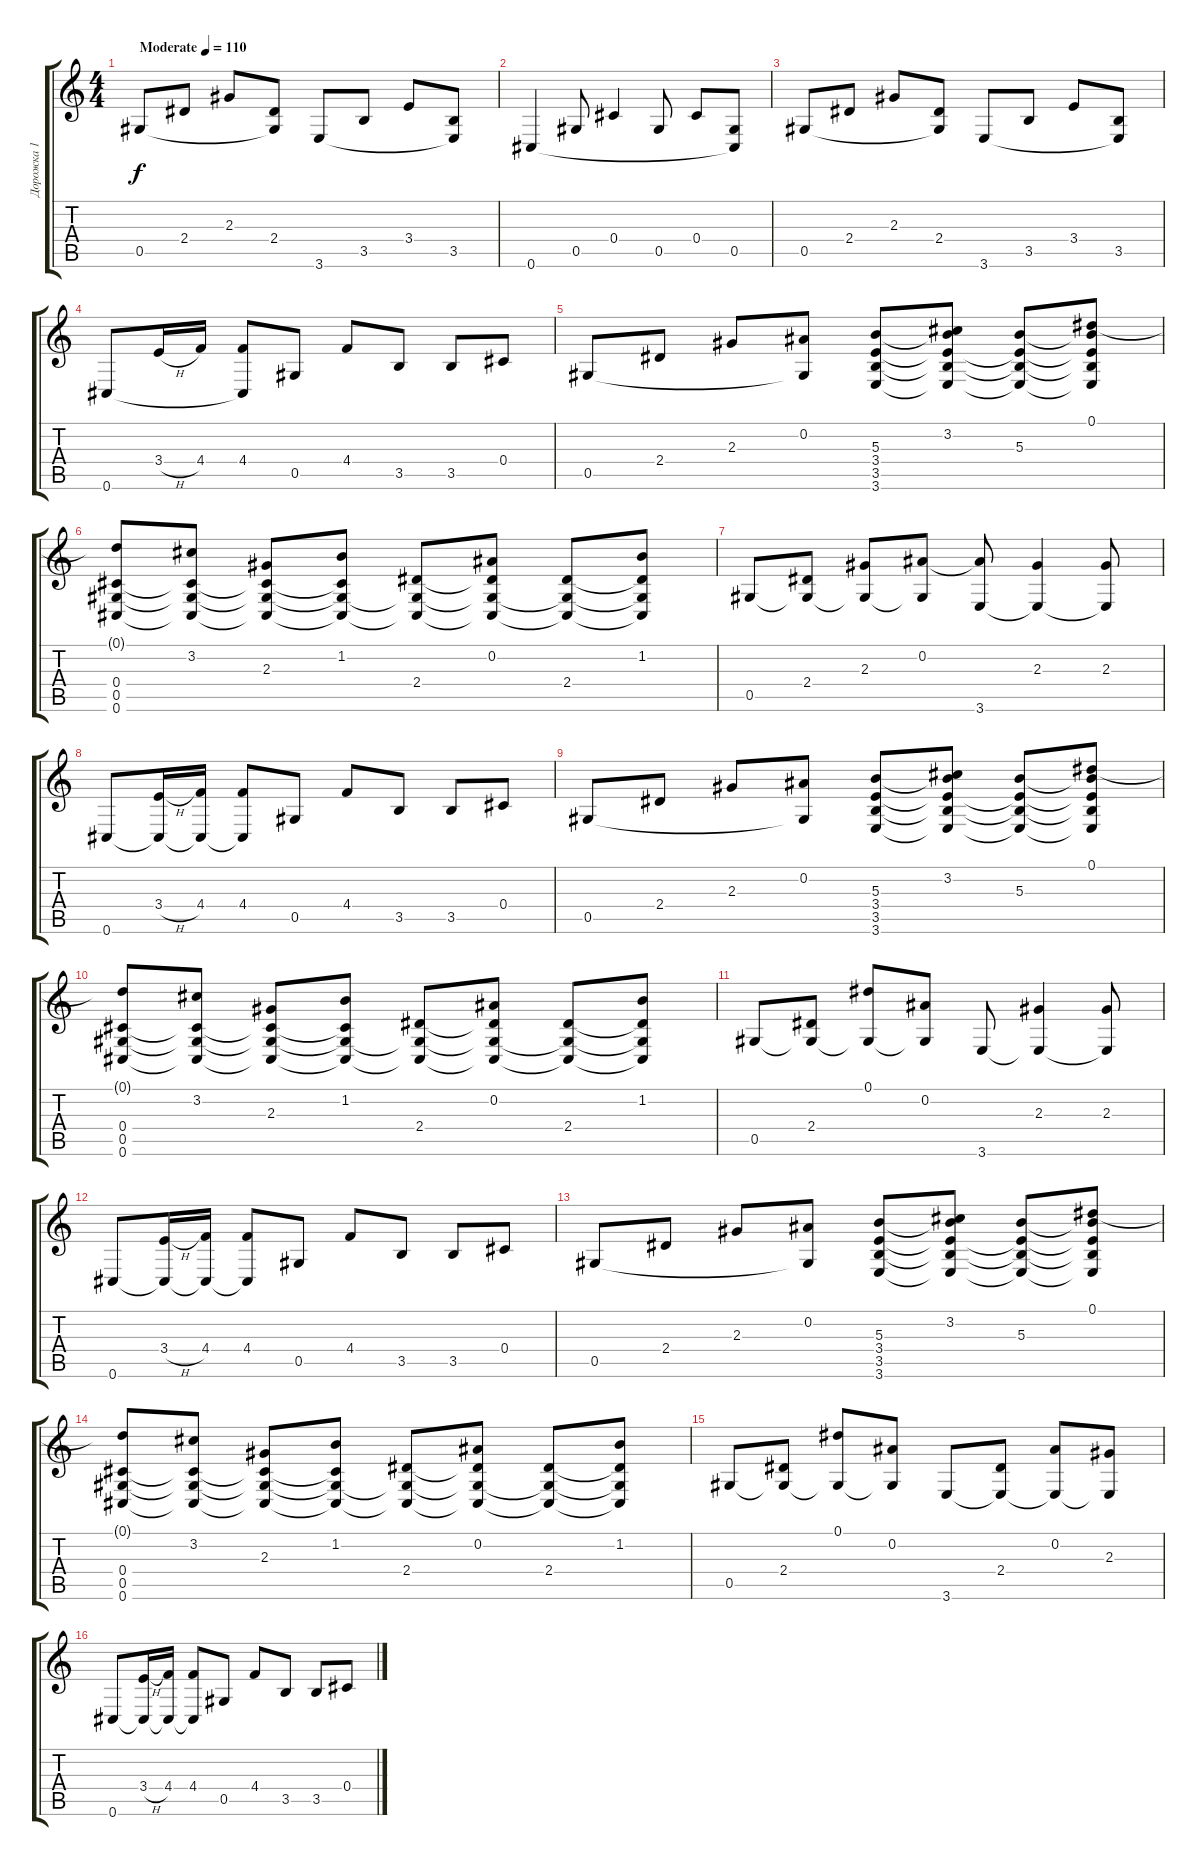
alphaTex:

\track ("Дорожка 1" "Дорожка 1") {instrument acousticguitarnylon}
\staff {score tabs}
\tuning (Eb4 Bb3 Gb3 Db3 Ab2 Db2) {hide}
\ts (4 4)
\tempo (110 "Moderate")
\clef g2
\ks c
0.5.8{dy f instrument acousticguitarnylon} 2.4.8 2.3.8 (2.4 0.5{t}).8 3.6.8 3.5.8 3.4.8 (3.5 3.6{t}).8 |
0.6.4 0.5.8 0.4.4 0.5.8 0.4.8 (0.5 0.6{t}).8 |
0.5.8 2.4.8 2.3.8 (2.4 0.5{t}).8 3.6.8 3.5.8 3.4.8 (3.5 3.6{t}).8 |
0.6.8 3.4{h}.16 4.4.16 (4.4 0.6{t}).8 0.5.8 4.4.8 3.5.8 3.5.8 0.4.8 |
0.5.8 2.4.8 2.3.8 (0.2 0.5{t}).8 (5.3 3.4 3.5 3.6).8 (3.2 5.3{t} 3.4{t} 3.5{t} 3.6{t}).8 (5.3 3.4{t} 3.5{t} 3.6{t}).8 (0.1 5.3{t} 3.4{t} 3.5{t} 3.6{t}).8 |
(0.1{t} 0.4 0.5 0.6).8 (3.2 0.4{t} 0.5{t} 0.6{t}).8 (2.3 0.4{t} 0.5{t} 0.6{t}).8 (1.2 0.4{t} 0.5{t} 0.6{t}).8 (2.4 0.5{t} 0.6{t}).8 (0.2 2.4{t} 0.5{t} 0.6{t}).8 (2.4 0.5{t} 0.6{t}).8 (1.2 2.4{t} 0.5{t} 0.6{t}).8 |
0.5.8 (2.4 0.5{t}).8 (2.3 0.5{t}).8 (0.2 0.5{t}).8 (0.2{t} 3.6).8 (2.3 3.6{t}).4 (2.3 3.6{t}).8 |
0.6.8 (3.4{h} 0.6{t}).16 (4.4 0.6{t}).16 (4.4 0.6{t}).8 0.5.8 4.4.8 3.5.8 3.5.8 0.4.8 |
0.5.8 2.4.8 2.3.8 (0.2 0.5{t}).8 (5.3 3.4 3.5 3.6).8 (3.2 5.3{t} 3.4{t} 3.5{t} 3.6{t}).8 (5.3 3.4{t} 3.5{t} 3.6{t}).8 (0.1 5.3{t} 3.4{t} 3.5{t} 3.6{t}).8 |
(0.1{t} 0.4 0.5 0.6).8 (3.2 0.4{t} 0.5{t} 0.6{t}).8 (2.3 0.4{t} 0.5{t} 0.6{t}).8 (1.2 0.4{t} 0.5{t} 0.6{t}).8 (2.4 0.5{t} 0.6{t}).8 (0.2 2.4{t} 0.5{t} 0.6{t}).8 (2.4 0.5{t} 0.6{t}).8 (1.2 2.4{t} 0.5{t} 0.6{t}).8 |
0.5.8 (2.4 0.5{t}).8 (0.1 0.5{t}).8 (0.2 0.5{t}).8 3.6.8 (2.3 3.6{t}).4 (2.3 3.6{t}).8 |
0.6.8 (3.4{h} 0.6{t}).16 (4.4 0.6{t}).16 (4.4 0.6{t}).8 0.5.8 4.4.8 3.5.8 3.5.8 0.4.8 |
0.5.8 2.4.8 2.3.8 (0.2 0.5{t}).8 (5.3 3.4 3.5 3.6).8 (3.2 5.3{t} 3.4{t} 3.5{t} 3.6{t}).8 (5.3 3.4{t} 3.5{t} 3.6{t}).8 (0.1 5.3{t} 3.4{t} 3.5{t} 3.6{t}).8 |
(0.1{t} 0.4 0.5 0.6).8 (3.2 0.4{t} 0.5{t} 0.6{t}).8 (2.3 0.4{t} 0.5{t} 0.6{t}).8 (1.2 0.4{t} 0.5{t} 0.6{t}).8 (2.4 0.5{t} 0.6{t}).8 (0.2 2.4{t} 0.5{t} 0.6{t}).8 (2.4 0.5{t} 0.6{t}).8 (1.2 2.4{t} 0.5{t} 0.6{t}).8 |
0.5.8 (2.4 0.5{t}).8 (0.1 0.5{t}).8 (0.2 0.5{t}).8 3.6.8 (2.4 3.6{t}).8 (0.2 3.6{t}).8 (2.3 3.6{t}).8 |
0.6.8 (3.4{h} 0.6{t}).16 (4.4 0.6{t}).16 (4.4 0.6{t}).8 0.5.8 4.4.8 3.5.8 3.5.8 0.4.8
